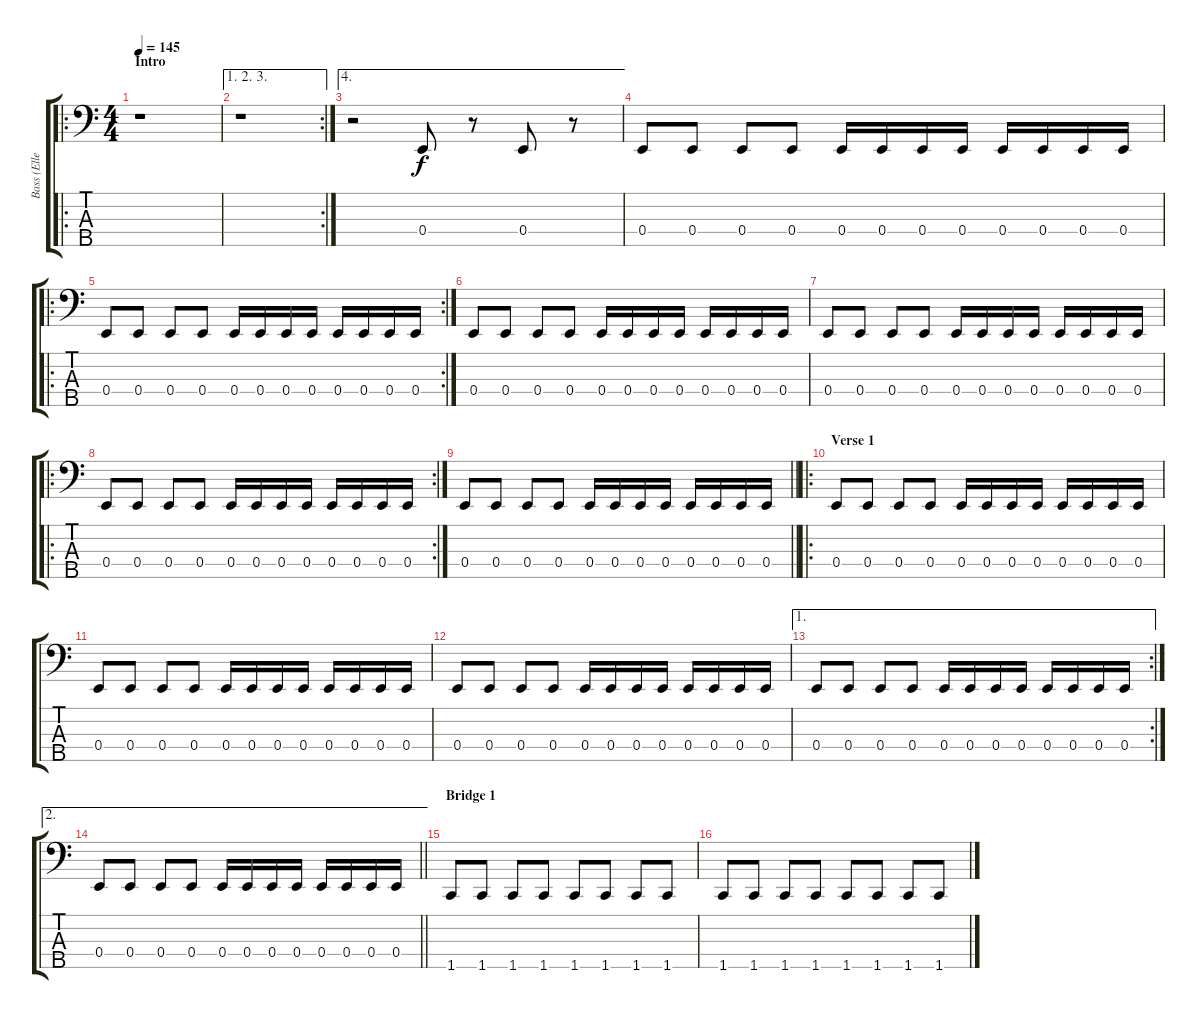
\track ("Bass (Ellefson)" "Bass (Elle") {instrument electricbasspick}
\staff {score tabs}
\tuning (G2 D2 A1 E1 B0) {hide}
\ro
\ts (4 4)
\section ("" "Intro")
\tempo 145
\clef f4
\ks c
r.1{dy f instrument electricbasspick} |
\ae (1 2 3)
\rc 2
r.1 |
\ae 4
r.2 0.4.8 r.8 0.4.8 r.8 |
0.4.8 0.4.8 0.4.8 0.4.8 0.4.16 0.4.16 0.4.16 0.4.16 0.4.16 0.4.16 0.4.16 0.4.16 |
\ro
\rc 2
0.4.8 0.4.8 0.4.8 0.4.8 0.4.16 0.4.16 0.4.16 0.4.16 0.4.16 0.4.16 0.4.16 0.4.16 |
0.4.8 0.4.8 0.4.8 0.4.8 0.4.16 0.4.16 0.4.16 0.4.16 0.4.16 0.4.16 0.4.16 0.4.16 |
0.4.8 0.4.8 0.4.8 0.4.8 0.4.16 0.4.16 0.4.16 0.4.16 0.4.16 0.4.16 0.4.16 0.4.16 |
\ro
\rc 2
0.4.8 0.4.8 0.4.8 0.4.8 0.4.16 0.4.16 0.4.16 0.4.16 0.4.16 0.4.16 0.4.16 0.4.16 |
\barLineRight lightlight
0.4.8 0.4.8 0.4.8 0.4.8 0.4.16 0.4.16 0.4.16 0.4.16 0.4.16 0.4.16 0.4.16 0.4.16 |
\ro
\section ("" "Verse 1")
0.4.8 0.4.8 0.4.8 0.4.8 0.4.16 0.4.16 0.4.16 0.4.16 0.4.16 0.4.16 0.4.16 0.4.16 |
0.4.8 0.4.8 0.4.8 0.4.8 0.4.16 0.4.16 0.4.16 0.4.16 0.4.16 0.4.16 0.4.16 0.4.16 |
0.4.8 0.4.8 0.4.8 0.4.8 0.4.16 0.4.16 0.4.16 0.4.16 0.4.16 0.4.16 0.4.16 0.4.16 |
\ae 1
\rc 2
0.4.8 0.4.8 0.4.8 0.4.8 0.4.16 0.4.16 0.4.16 0.4.16 0.4.16 0.4.16 0.4.16 0.4.16 |
\ae 2
\barLineRight lightlight
0.4.8 0.4.8 0.4.8 0.4.8 0.4.16 0.4.16 0.4.16 0.4.16 0.4.16 0.4.16 0.4.16 0.4.16 |
\section ("" "Bridge 1")
1.5.8 1.5.8 1.5.8 1.5.8 1.5.8 1.5.8 1.5.8 1.5.8 |
1.5.8 1.5.8 1.5.8 1.5.8 1.5.8 1.5.8 1.5.8 1.5.8
